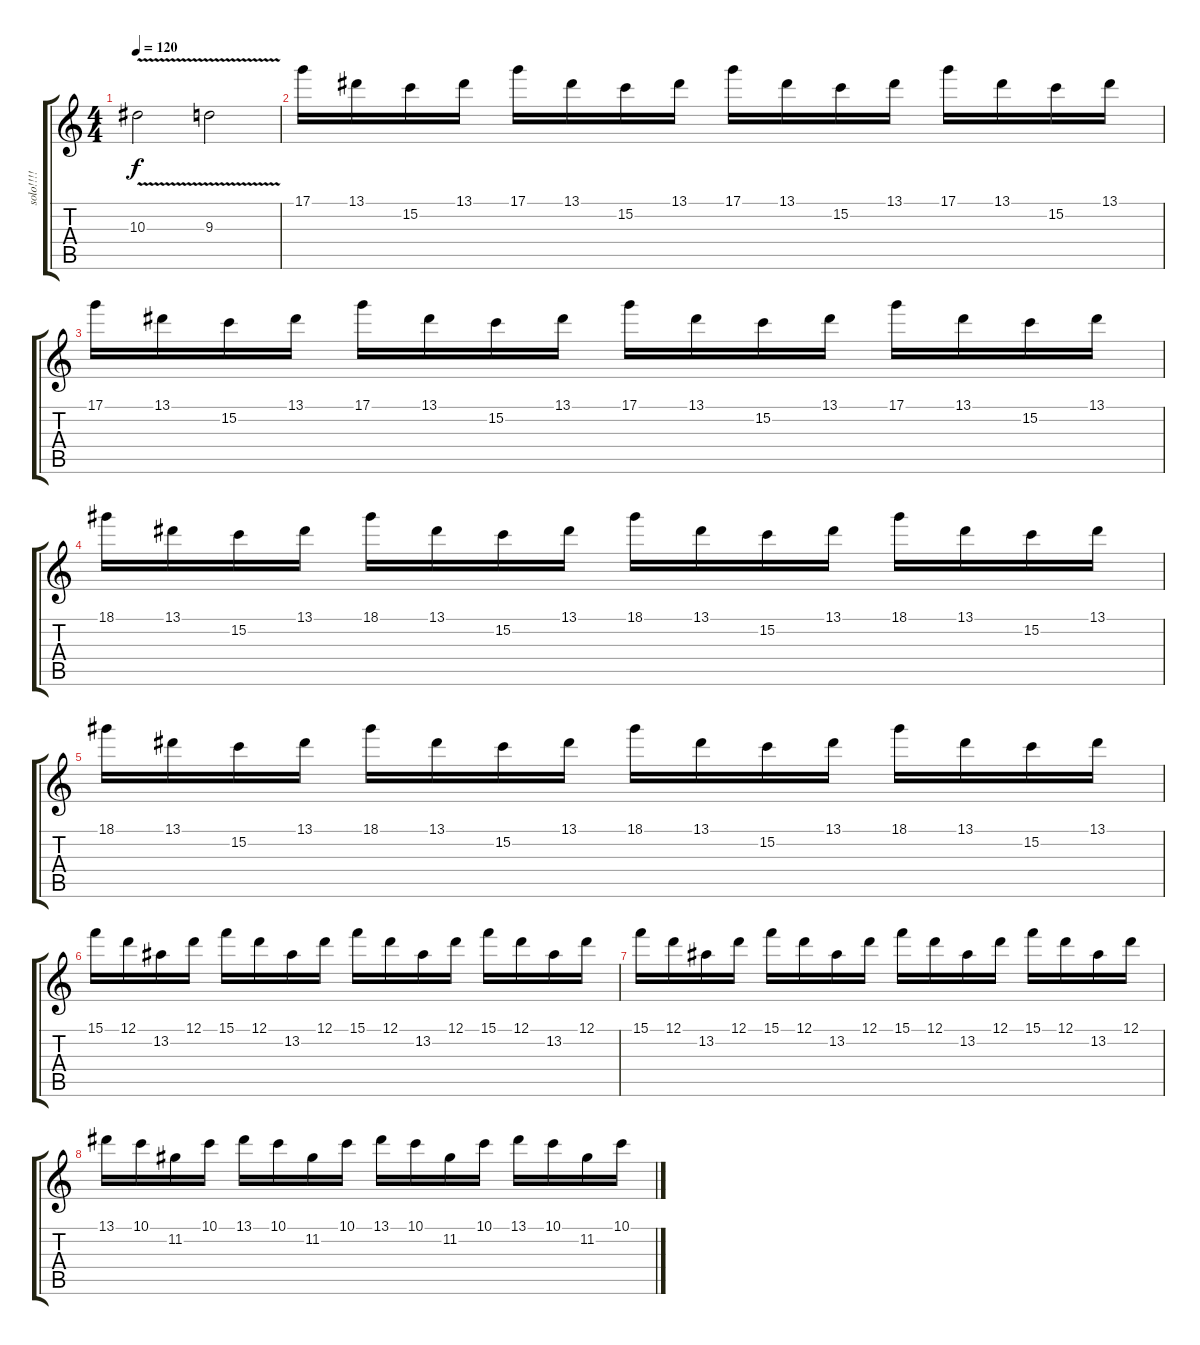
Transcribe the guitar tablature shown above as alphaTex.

\track ("solo!!!!" "solo!!!!") {instrument distortionguitar}
\staff {score tabs}
\tuning (D4 A3 F3 C3 G2 C2) {hide}
\ts (4 4)
\tempo 120
\clef g2
\ks c
10.3{v}.2{dy f} 9.3{v}.2 |
17.1.16 13.1.16 15.2.16 13.1.16 17.1.16 13.1.16 15.2.16 13.1.16 17.1.16 13.1.16 15.2.16 13.1.16 17.1.16 13.1.16 15.2.16 13.1.16 |
17.1.16 13.1.16 15.2.16 13.1.16 17.1.16 13.1.16 15.2.16 13.1.16 17.1.16 13.1.16 15.2.16 13.1.16 17.1.16 13.1.16 15.2.16 13.1.16 |
18.1.16 13.1.16 15.2.16 13.1.16 18.1.16 13.1.16 15.2.16 13.1.16 18.1.16 13.1.16 15.2.16 13.1.16 18.1.16 13.1.16 15.2.16 13.1.16 |
18.1.16 13.1.16 15.2.16 13.1.16 18.1.16 13.1.16 15.2.16 13.1.16 18.1.16 13.1.16 15.2.16 13.1.16 18.1.16 13.1.16 15.2.16 13.1.16 |
15.1.16 12.1.16 13.2.16 12.1.16 15.1.16 12.1.16 13.2.16 12.1.16 15.1.16 12.1.16 13.2.16 12.1.16 15.1.16 12.1.16 13.2.16 12.1.16 |
15.1.16 12.1.16 13.2.16 12.1.16 15.1.16 12.1.16 13.2.16 12.1.16 15.1.16 12.1.16 13.2.16 12.1.16 15.1.16 12.1.16 13.2.16 12.1.16 |
13.1.16 10.1.16 11.2.16 10.1.16 13.1.16 10.1.16 11.2.16 10.1.16 13.1.16 10.1.16 11.2.16 10.1.16 13.1.16 10.1.16 11.2.16 10.1.16
